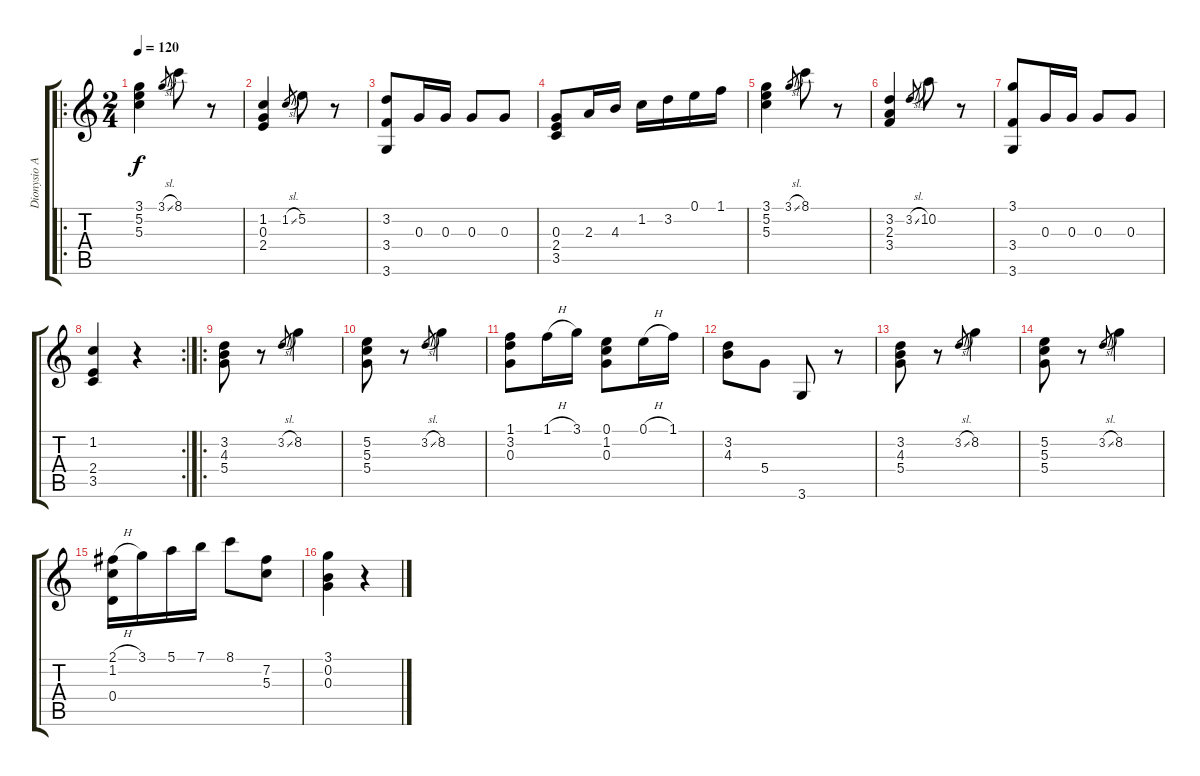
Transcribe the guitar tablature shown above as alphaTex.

\track ("Dionysio Aguado" "Dionysio A") {instrument acousticguitarnylon}
\staff {score tabs}
\tuning (E4 B3 G3 D3 A2 E2) {hide}
\ro
\ts (2 4)
\tempo 120
\clef g2
\ks c
(3.1 5.2 5.3).4{dy f} 3.1{sl}.8{gr} 8.1.8 r.8 |
(1.2 0.3 2.4).4 1.2{sl}.8{gr} 5.2.8 r.8 |
(3.2 3.4 3.6).8 0.3.16 0.3.16 0.3.8 0.3.8 |
(0.3 2.4 3.5).8 2.3.16 4.3.16 1.2.16 3.2.16 0.1.16 1.1.16 |
(3.1 5.2 5.3).4 3.1{sl}.8{gr} 8.1.8 r.8 |
(3.2 2.3 3.4).4 3.2{sl}.8{gr} 10.2.8 r.8 |
(3.1 3.4 3.6).8 0.3.16 0.3.16 0.3.8 0.3.8 |
\rc 2
(1.2 2.4 3.5).4 r.4 |
\ro
(3.2 4.3 5.4).8 r.8 3.2{sl}.8{gr} 8.2.4 |
(5.2 5.3 5.4).8 r.8 3.2{sl}.8{gr} 8.2.4 |
(1.1 3.2 0.3).8 1.1{h}.16 3.1.16 (0.1 1.2 0.3).8 0.1{h}.16 1.1.16 |
(3.2 4.3).8 5.4.8 3.6.8 r.8 |
(3.2 4.3 5.4).8 r.8 3.2{sl}.8{gr} 8.2.4 |
(5.2 5.3 5.4).8 r.8 3.2{sl}.8{gr} 8.2.4 |
(2.1{h} 1.2 0.4).16 3.1.16 5.1.16 7.1.16 8.1.8 (7.2 5.3).8 |
(3.1 0.2 0.3).4 r.4
